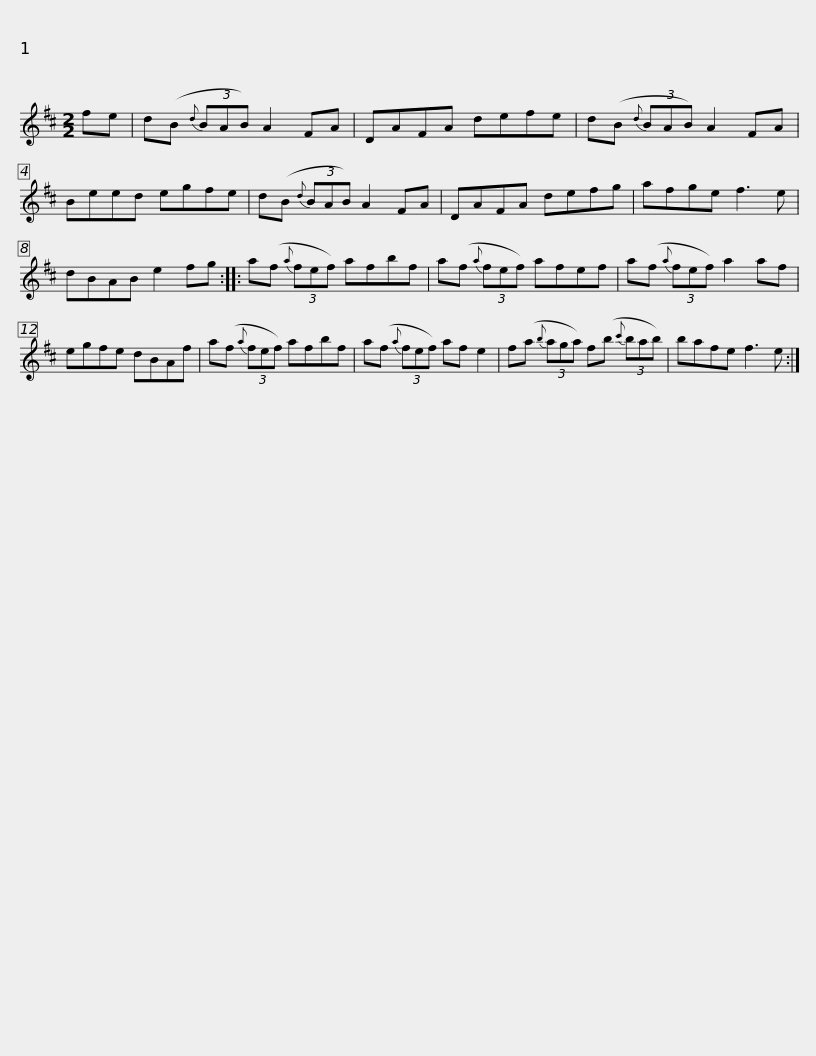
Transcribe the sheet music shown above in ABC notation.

X:1
L:1/8
M:2/2
I:linebreak $
K:D
V:1 treble
V:1
 fe | d(B{d} (3BAB) A2 FA | DAFA defe | d(B{d} (3BAB) A2 FA | Beed egfe |$ %5
 d(B{d} (3BAB) A2 FA | DAFA defg | afge f3 e | dBAB e2 fg :: a(f{a} (3fef) afbf |$ %10
 a(f{a} (3fef) afef | a(f{a} (3fef) a2 af | egfe dBAf | a(f{a} (3fef) afbf |$ a(f{a} (3fef) af e2 | %15
 f(a{b} (3aga) f(b{c'} (3bab) | bafe f3 e :| %17
